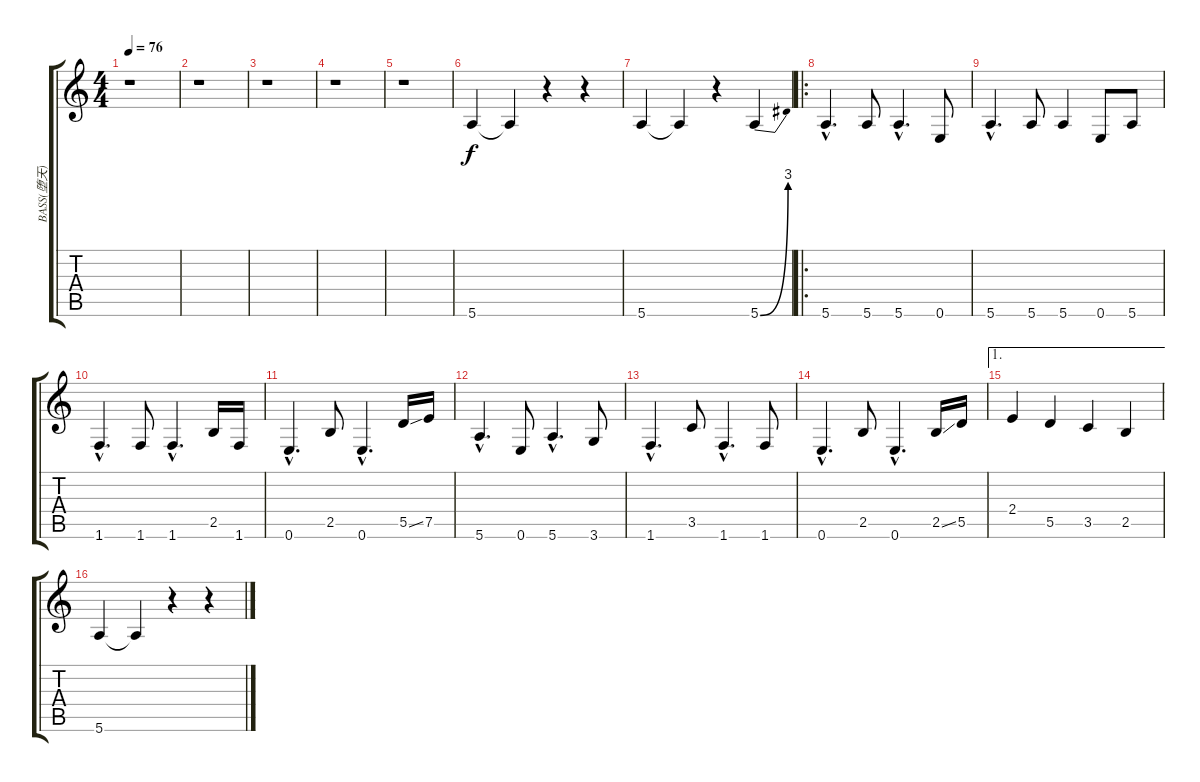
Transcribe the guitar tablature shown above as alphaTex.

\track ("BASS(堕天)" "BASS(堕天)") {instrument electricbassfinger}
\staff {score tabs}
\tuning (E4 B3 G3 D3 A2 E2) {hide}
\ts (4 4)
\tempo 76
\clef g2
\ks c
r.1{dy f instrument electricbassfinger} |
r.1 |
r.1 |
r.1 |
r.1 |
5.6.4 5.6{t}.4 r.4 r.4 |
5.6.4 5.6{t}.4 r.4 5.6{be (bend 0 0 60 12)}.4 |
\ro
5.6{hac}.4{d} 5.6.8 5.6{hac}.4{d} 0.6.8 |
5.6{hac}.4{d} 5.6.8 5.6.4 0.6.8 5.6.8 |
1.6{hac}.4{d} 1.6.8 1.6{hac}.4{d} 2.5.16 1.6.16 |
0.6{hac}.4{d} 2.5.8 0.6{hac}.4{d} 5.5{ss}.16 7.5.16 |
5.6{hac}.4{d} 0.6.8 5.6{hac}.4{d} 3.6.8 |
1.6{hac}.4{d} 3.5.8 1.6{hac}.4{d} 1.6.8 |
0.6{hac}.4{d} 2.5.8 0.6{hac}.4{d} 2.5{ss}.16 5.5.16 |
\ae 1
2.4.4 5.5.4 3.5.4 2.5.4 |
5.6.4 5.6{t}.4 r.4 r.4
